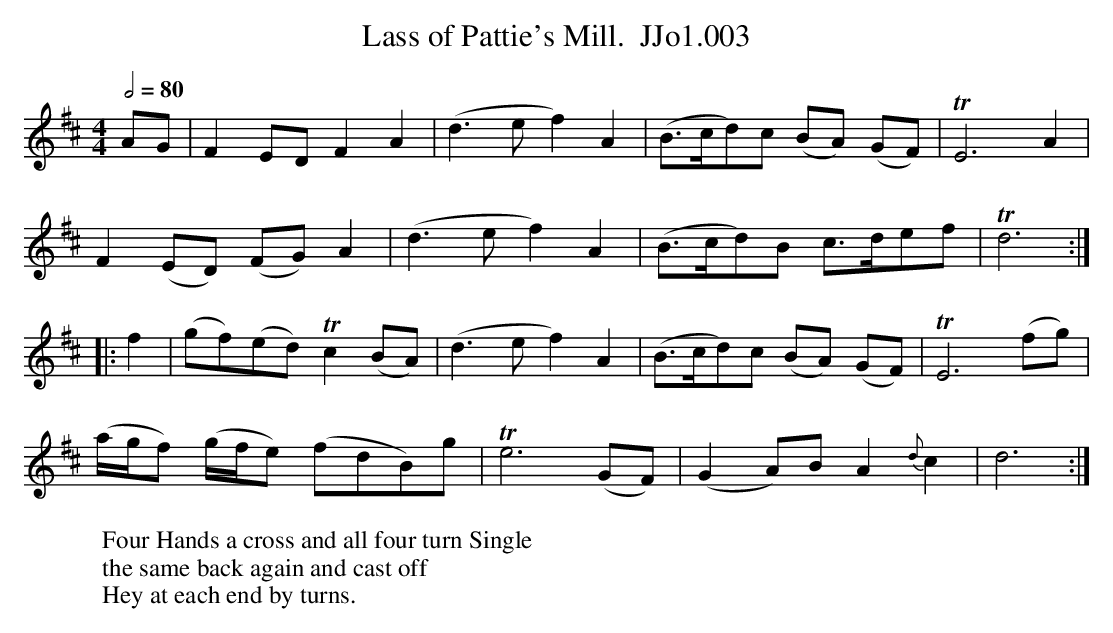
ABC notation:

X:1
T:Lass of Pattie's Mill.  JJo1.003
M:4/4
Q:1/2=80
L:1/8
K:D
AG | F2ED F2A2 | (d3e f2) A2 | (B>cd)c (BA) (GF) | TE6 A2 |
F2(ED) (FG)A2 | (d3e f2) A2 | (B>cd)B c>def | Td6 :|
|:f2 |(gf)(ed) Tc2(BA) | (d3e f2)A2 | (B>cd)c (BA) (GF) | TE6 (fg) |
(a/g/f) (g/f/e) (fdB)g | Te6 (GF) | (G2 A)B A2 {d}c2 | d6 :|
W:Four Hands a cross and all four turn Single
W:the same back again and cast off
W:Hey at each end by turns.
